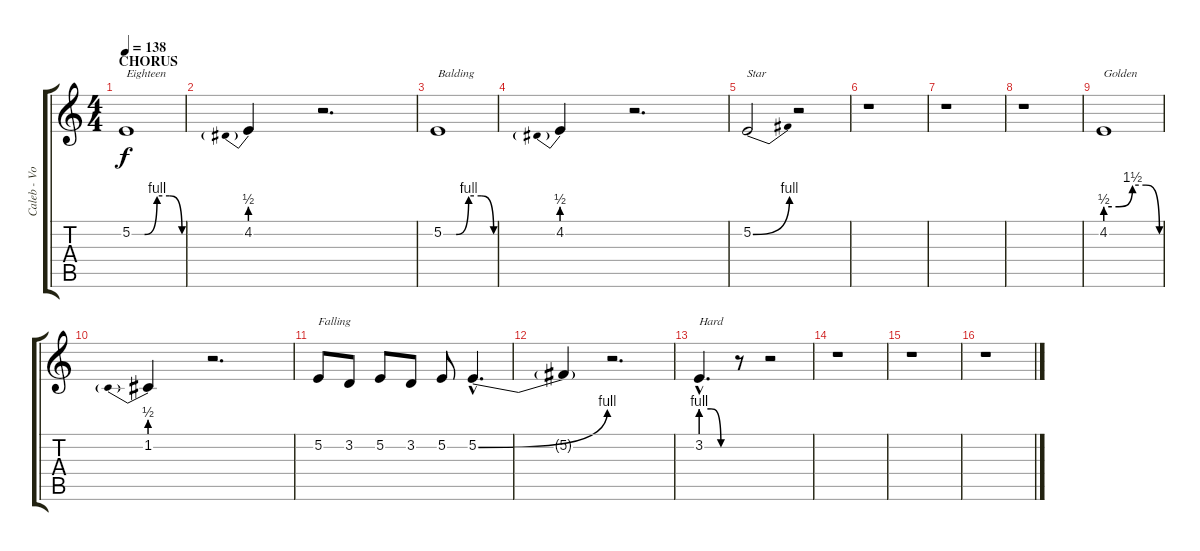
\track ("Caleb - Vocals" "Caleb - Vo") {instrument bassoon}
\staff {score tabs}
\tuning (E4 B3 G3 D3 A2 E2) {hide}
\ts (4 4)
\section ("" "CHORUS")
\tempo 138
\clef g2
\ks c
5.2{be (custom 0 0 15 0 30 4 45 4 60 0)}.1{txt "Eighteen" dy f} |
4.2{be (prebend 0 2 60 2)}.4 r.2{d} |
5.2{be (custom 0 0 15 0 30 4 45 4 60 0)}.1{txt "Balding"} |
4.2{be (prebend 0 2 60 2)}.4 r.2{d} |
5.2{be (bend 0 0 60 4)}.2{txt "Star"} r.2 |
r.1 |
r.1 |
r.1 |
4.2{be (custom 0 2 15 2 30 6 45 6 60 0)}.1{txt "Golden"} |
1.2{be (prebend 0 2 60 2)}.4 r.2{d} |
5.2.8{txt "Falling"} 3.2.8 5.2.8 3.2.8 5.2.8 5.2{be (bend 0 0 60 4) hac}.4{d} |
5.2{t}.4 r.2{d} |
3.2{be (custom 0 4 20 4 40 0 60 0) hac}.4{d txt "Hard"} r.8 r.2 |
r.1 |
r.1 |
r.1
